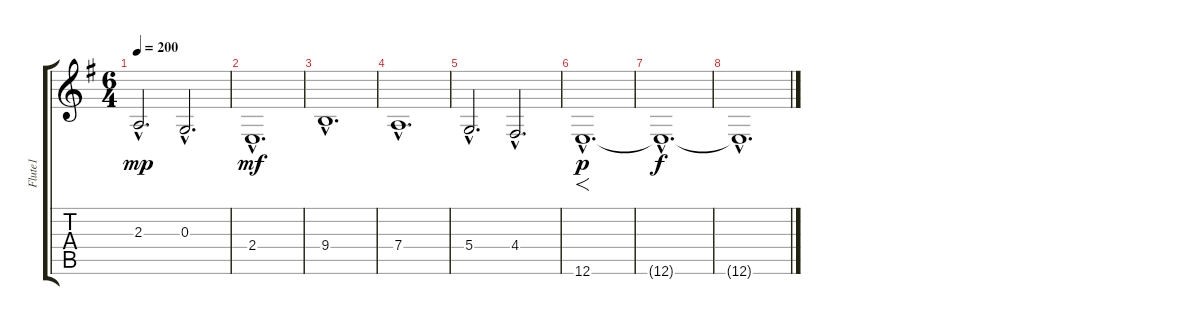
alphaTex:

\track ("Flute1" "Flute1") {instrument flute}
\staff {score tabs}
\tuning (E4 B3 G3 D3 A2 E2) {hide}
\ts (6 4)
\tempo 200
\clef g2
\ks eminor
2.3{hac}.2{d dy mp} 0.3{hac}.2{d} |
2.4{hac}.1{d dy mf} |
9.4{hac}.1{d} |
7.4{hac}.1{d} |
5.4{hac}.2{d} 4.4{hac}.2{d} |
12.6{hac}.1{f d dy p} |
12.6{hac t}.1{d dy f} |
12.6{hac t}.1{d}
